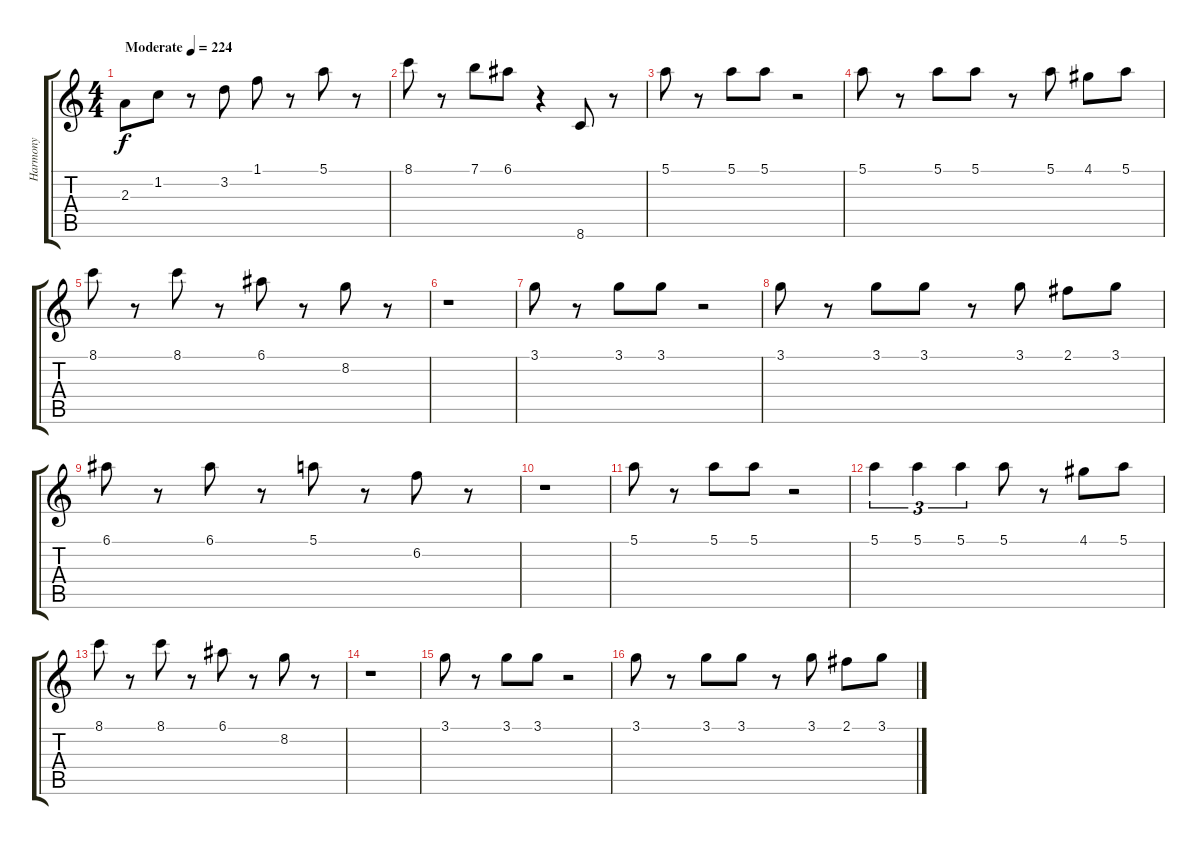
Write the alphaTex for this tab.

\track ("Harmony" "Harmony") {solo instrument distortionguitar}
\staff {score tabs}
\tuning (E4 B3 G3 D3 A2 E2) {hide}
\ts (4 4)
\tempo (224 "Moderate")
\clef g2
\ks c
2.3.8{dy f instrument distortionguitar} 1.2.8 r.8 3.2.8 1.1.8 r.8 5.1.8 r.8 |
8.1.8 r.8 7.1.8 6.1.8 r.4 8.6.8 r.8 |
5.1.8 r.8 5.1.8 5.1.8 r.2 |
5.1.8 r.8 5.1.8 5.1.8 r.8 5.1.8 4.1.8 5.1.8 |
8.1.8 r.8 8.1.8 r.8 6.1.8 r.8 8.2.8 r.8 |
r.1 |
3.1.8 r.8 3.1.8 3.1.8 r.2 |
3.1.8 r.8 3.1.8 3.1.8 r.8 3.1.8 2.1.8 3.1.8 |
6.1.8 r.8 6.1.8 r.8 5.1.8 r.8 6.2.8 r.8 |
r.1 |
5.1.8 r.8 5.1.8 5.1.8 r.2 |
5.1.4{tu (3 2)} 5.1.4{tu (3 2)} 5.1.4{tu (3 2)} 5.1.8 r.8 4.1.8 5.1.8{txt ""} |
8.1.8 r.8 8.1.8 r.8 6.1.8 r.8 8.2.8 r.8 |
r.1 |
3.1.8 r.8 3.1.8 3.1.8 r.2 |
3.1.8 r.8 3.1.8 3.1.8 r.8 3.1.8 2.1.8 3.1.8
